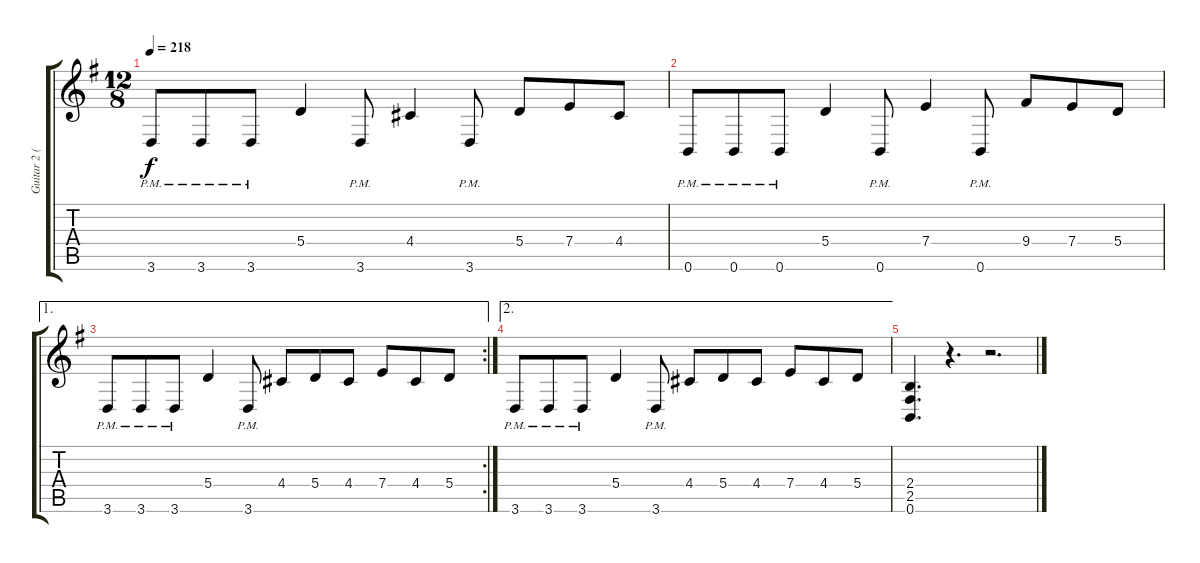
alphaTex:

\track ("Guitar 2 (Jason)" "Guitar 2 (") {instrument distortionguitar}
\staff {score tabs}
\tuning (B3 Gb3 D3 A2 E2 B1) {hide}
\ts (12 8)
\tempo 218
\clef g2
\ks eminor
3.6{pm}.8{dy f} 3.6{pm}.8 3.6{pm}.8 5.4.4 3.6{pm}.8 4.4.4 3.6{pm}.8 5.4.8 7.4.8 4.4.8 |
0.6{pm}.8 0.6{pm}.8 0.6{pm}.8 5.4.4 0.6{pm}.8 7.4.4 0.6{pm}.8 9.4.8 7.4.8 5.4.8 |
\ae 1
\rc 2
3.6{pm}.8 3.6{pm}.8 3.6{pm}.8 5.4.4 3.6{pm}.8 4.4.8 5.4.8 4.4.8 7.4.8 4.4.8 5.4.8 |
\ae 2
3.6{pm}.8 3.6{pm}.8 3.6{pm}.8 5.4.4 3.6{pm}.8 4.4.8 5.4.8 4.4.8 7.4.8 4.4.8 5.4.8 |
(2.4 2.5 0.6).4{d} r.4{d} r.2{d}
